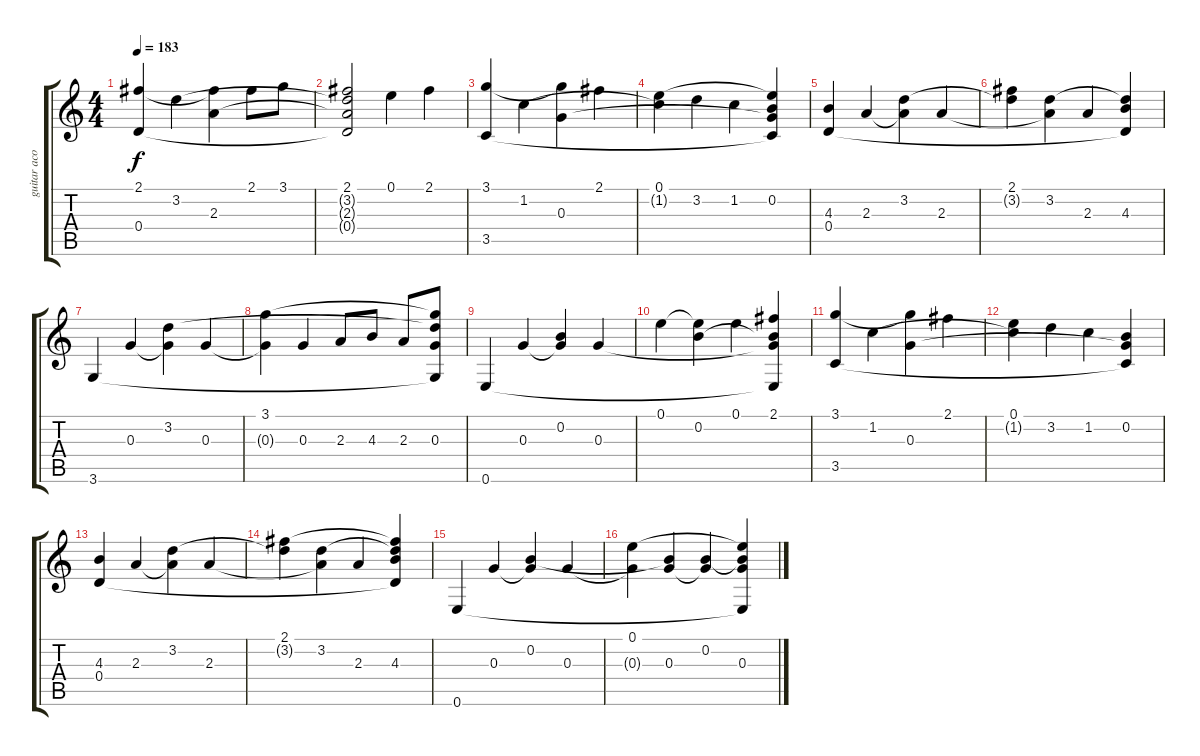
\track ("guitar acoustic left" "guitar aco") {instrument acousticguitarnylon}
\staff {score tabs}
\tuning (E4 B3 G3 D3 A2 E2) {hide}
\ts (4 4)
\tempo 183
\clef g2
\ks c
(2.1 0.4).4{dy f} 3.2.4 (2.1{t} 2.3).4 2.1.8 3.1.8 |
(2.1 3.2{t} 2.3{t} 0.4{t}).2 0.1.4 2.1.4 |
(3.1 3.5).4 1.2.4 (3.1{t} 0.3).4 2.1.4 |
(0.1 1.2{t}).4 3.2.4 1.2.4 (0.1{t} 0.2 0.3{t} 3.5{t}).4 |
(4.3 0.4).4 2.3.4 (3.2 2.3{t}).4 2.3.4 |
(2.1 3.2{t}).4 (3.2 2.3{t}).4 2.3.4 (3.2{t} 4.3 0.4{t}).4 |
3.6.4 0.3.4 (3.2 0.3{t}).4 0.3.4 |
(3.1 0.3{t}).4 0.3.4 2.3.8 4.3.8 2.3.8 (3.1{t} 3.2{t} 0.3 3.6{t}).8 |
0.6.4 0.3.4 (0.2 0.3{t}).4 0.3.4 |
0.1.4 (0.1{t} 0.2).4 0.1.4 (2.1 0.2{t} 0.3{t} 0.6{t}).4 |
(3.1 3.5).4 1.2.4 (3.1{t} 0.3).4 2.1.4 |
(0.1 1.2{t}).4 3.2.4 1.2.4 (0.2 0.3{t} 3.5{t}).4 |
(4.3 0.4).4 2.3.4 (3.2 2.3{t}).4 2.3.4 |
(2.1 3.2{t}).4 (3.2 2.3{t}).4 2.3.4 (2.1{t} 3.2{t} 4.3 0.4{t}).4 |
0.6.4 0.3.4 (0.2 0.3{t}).4 0.3.4 |
(0.1 0.3{t}).4 (0.2{t} 0.3).4 (0.2 0.3{t}).4 (0.1{t} 0.2{t} 0.3 0.6{t}).4
